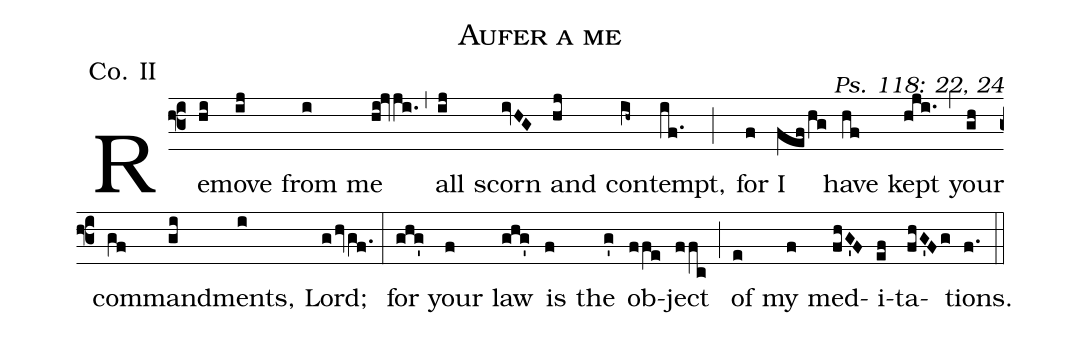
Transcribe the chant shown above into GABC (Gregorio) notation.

name: Aufer a me;
office-part: Communio;
mode: 2;
commentary: Ps. 118: 22, 24;
annotation: Co. II;
%%
(f3)Re(hi)move(ij) from(i) me(hi!jvji.) (,) all(ij) scorn(ivHG) and(hj) con(ih~)tempt,(if.) (;)
for(f) I(fefhg) have(hf) kept(hji.) (,)
your(gh)
com(gf)mand(gi)ments,(i) Lord;(ghvgf.) (:)
for(ghg') your(f) law(ghg') is(f) the(g') ob(ffe)ject(ffc) (;)
of(e) my(f) med(fhG'F)i(ef)ta(fhG'Fg)tions.(f.) (::)
